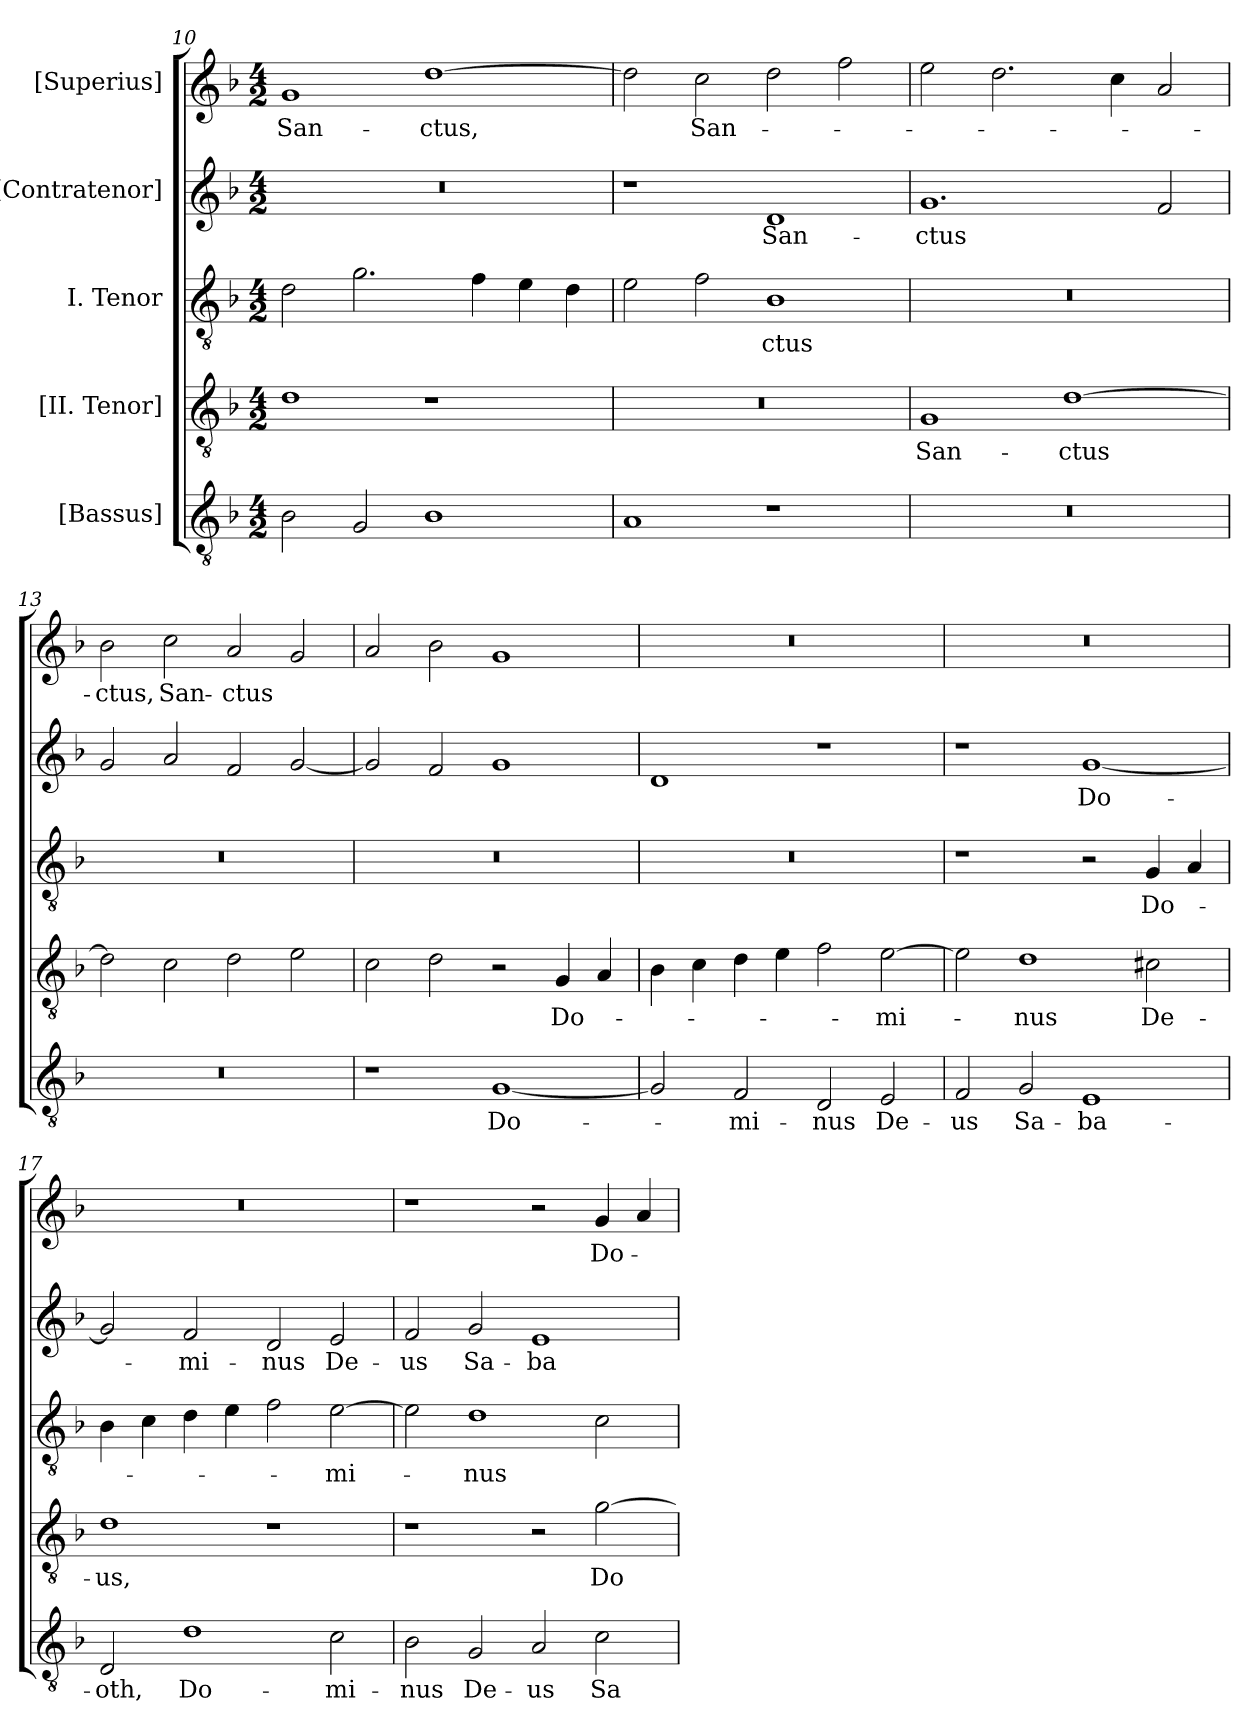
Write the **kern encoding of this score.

**kern	**text	**kern	**text	**kern	**text	**kern	**text	**kern	**text
*part5	*part5	*part4	*part4	*part3	*part3	*part2	*part2	*part1	*part1
*staff5	*staff5	*staff4	*staff4	*staff3	*staff3	*staff2	*staff2	*staff1	*staff1
*I"[Bassus]	*	*I"[II. Tenor]	*	*I"I. Tenor	*	*I"[Contratenor]	*	*I"[Superius]	*
*clefGv2	*	*clefGv2	*	*clefGv2	*	*clefG2	*	*clefG2	*
*k[b-]	*	*k[b-]	*	*k[b-]	*	*k[b-]	*	*k[b-]	*
*M4/2	*	*M4/2	*	*M4/2	*	*M4/2	*	*M4/2	*
=10	=10	=10	=10	=10	=10	=10	=10	=10	=10
2B-\	.	1d\	.	2d\	.	0r	.	1g/	San-
2G/	.	.	.	2.g\	.	.	.	.	.
1B-\	.	1r	.	.	.	.	.	[1dd\	-ctus,
.	.	.	.	4f\	.	.	.	.	.
.	.	.	.	4e\	.	.	.	.	.
.	.	.	.	4d\	.	.	.	.	.
=11	=11	=11	=11	=11	=11	=11	=11	=11	=11
1A/	.	0r	.	2e\	.	1r	.	2dd\]	.
.	.	.	.	2f\	.	.	.	2cc\	San-
1r	.	.	.	1B-\	-ctus	1d/	San-	2dd\	.
.	.	.	.	.	.	.	.	2ff\	.
=12	=12	=12	=12	=12	=12	=12	=12	=12	=12
0r	.	1G/	San-	0r	.	1.g/	-ctus	2ee\	.
.	.	.	.	.	.	.	.	2.dd\	.
.	.	[1d\	-ctus	.	.	.	.	.	.
.	.	.	.	.	.	.	.	4cc\	.
.	.	.	.	.	.	2f/	.	2a/	.
=13	=13	=13	=13	=13	=13	=13	=13	=13	=13
0r	.	2d\]	.	0r	.	2g/	.	2b-\	-ctus,
.	.	2c\	.	.	.	2a/	.	2cc\	San-
.	.	2d\	.	.	.	2f/	.	2a/	-ctus
.	.	2e\	.	.	.	[2g/	.	2g/	.
=14	=14	=14	=14	=14	=14	=14	=14	=14	=14
1r	.	2c\	.	0r	.	2g/]	.	2a/	.
.	.	2d\	.	.	.	2f/	.	2b-\	.
[1G/	Do-	2r	.	.	.	1g/	.	1g/	.
.	.	4G/	Do-	.	.	.	.	.	.
.	.	4A/	.	.	.	.	.	.	.
=15	=15	=15	=15	=15	=15	=15	=15	=15	=15
2G/]	.	4B-\	.	0r	.	1d/	.	0r	.
.	.	4c\	.	.	.	.	.	.	.
2F/	-mi-	4d\	.	.	.	.	.	.	.
.	.	4e\	.	.	.	.	.	.	.
2D/	-nus	2f\	.	.	.	1r	.	.	.
2E/	De-	[2e\	-mi-	.	.	.	.	.	.
=16	=16	=16	=16	=16	=16	=16	=16	=16	=16
2F/	-us	2e\]	.	1r	.	1r	.	0r	.
2G/	Sa-	1d\	-nus	.	.	.	.	.	.
1E/	-ba-	.	.	2r	.	[1g/	Do-	.	.
.	.	2c#X\	De-	4G/	Do-	.	.	.	.
.	.	.	.	4A/	.	.	.	.	.
=17	=17	=17	=17	=17	=17	=17	=17	=17	=17
2D/	-oth,	1d\	-us,	4B-\	.	2g/]	.	0r	.
.	.	.	.	4c\	.	.	.	.	.
1d\	Do-	.	.	4d\	.	2f/	-mi-	.	.
.	.	.	.	4e\	.	.	.	.	.
.	.	1r	.	2f\	.	2d/	-nus	.	.
2c\	-mi-	.	.	[2e\	-mi-	2e/	De-	.	.
=18	=18	=18	=18	=18	=18	=18	=18	=18	=18
2B-\	-nus	1r	.	2e\]	.	2f/	-us	1r	.
2G/	De-	.	.	1d\	-nus	2g/	Sa-	.	.
2A/	-us	2r	.	.	.	1e/	-ba-	2r	.
2c\	Sa-	[2g\	Do-	2c\	.	.	.	4g/	Do-
.	.	.	.	.	.	.	.	4a/	.
=	=	=	=	=	=	=	=	=	=
*-	*-	*-	*-	*-	*-	*-	*-	*-	*-
